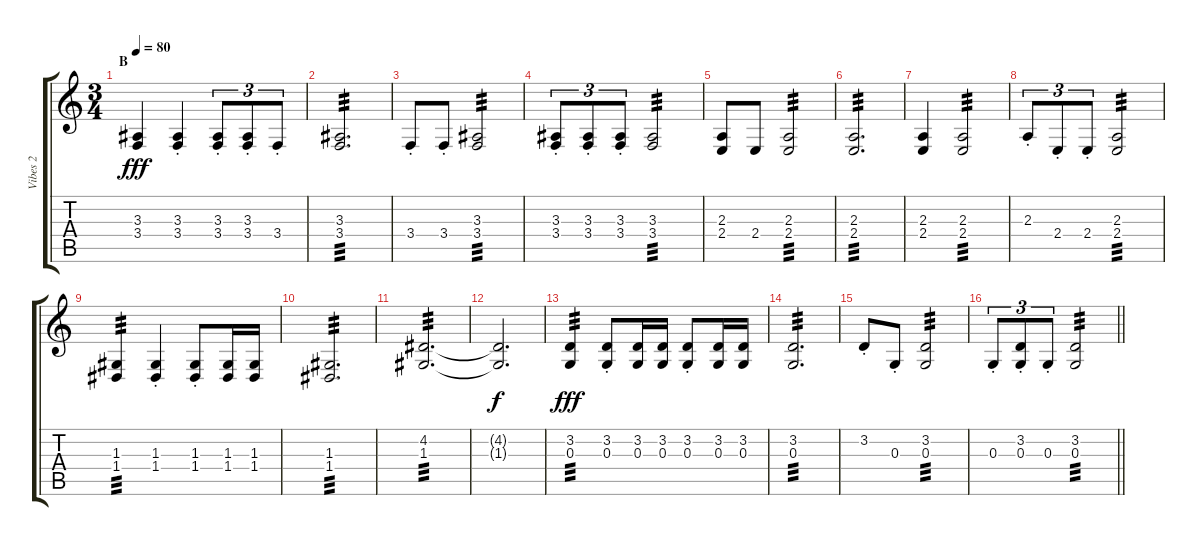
\track ("Vibes 2" "Vibes 2") {instrument vibraphone}
\staff {score tabs}
\tuning (E4 B3 G3 D3 A2 E2) {hide}
\ts (3 4)
\section ("" "B")
\tempo 80
\clef g2
\ks c
(3.3 3.4).4{dy fff} (3.3{st} 3.4{st}).4 (3.3{st} 3.4{st}).8{tu (3 2)} (3.3{st} 3.4{st}).8{tu (3 2)} 3.4{st}.8{tu (3 2)} |
(3.3 3.4).2{d tp 3} |
3.4{st}.8 3.4{st}.8 (3.3 3.4).2{tp 3} |
(3.3{st} 3.4{st}).8{tu (3 2)} (3.3{st} 3.4{st}).8{tu (3 2)} (3.3{st} 3.4{st}).8{tu (3 2)} (3.3 3.4).2{tp 3} |
(2.3 2.4).8 2.4.8 (2.3 2.4).2{tp 3} |
(2.3 2.4).2{d tp 3} |
(2.3 2.4).4 (2.3 2.4).2{tp 3} |
2.3{st}.8{tu (3 2)} 2.4{st}.8{tu (3 2)} 2.4{st}.8{tu (3 2)} (2.3 2.4).2{tp 3} |
(1.3 1.4).4{tp 3} (1.3{st} 1.4{st}).4 (1.3{st} 1.4{st}).8 (1.3 1.4).16 (1.3 1.4).16 |
(1.3 1.4).2{d tp 3} |
(4.2 1.3).2{d tp 3} |
(4.2{t} 1.3{t}).2{d dy f} |
(3.2 0.3).4{tp 3 dy fff} (3.2{st} 0.3{st}).8 (3.2 0.3).16 (3.2 0.3).16 (3.2{st} 0.3{st}).8 (3.2 0.3).16 (3.2 0.3).16 |
(3.2 0.3).2{d tp 3} |
3.2{st}.8 0.3{st}.8 (3.2 0.3).2{tp 3} |
\barLineRight lightlight
0.3{st}.8{tu (3 2)} (3.2{st} 0.3{st}).8{tu (3 2)} 0.3{st}.8{tu (3 2)} (3.2 0.3).2{tp 3}
